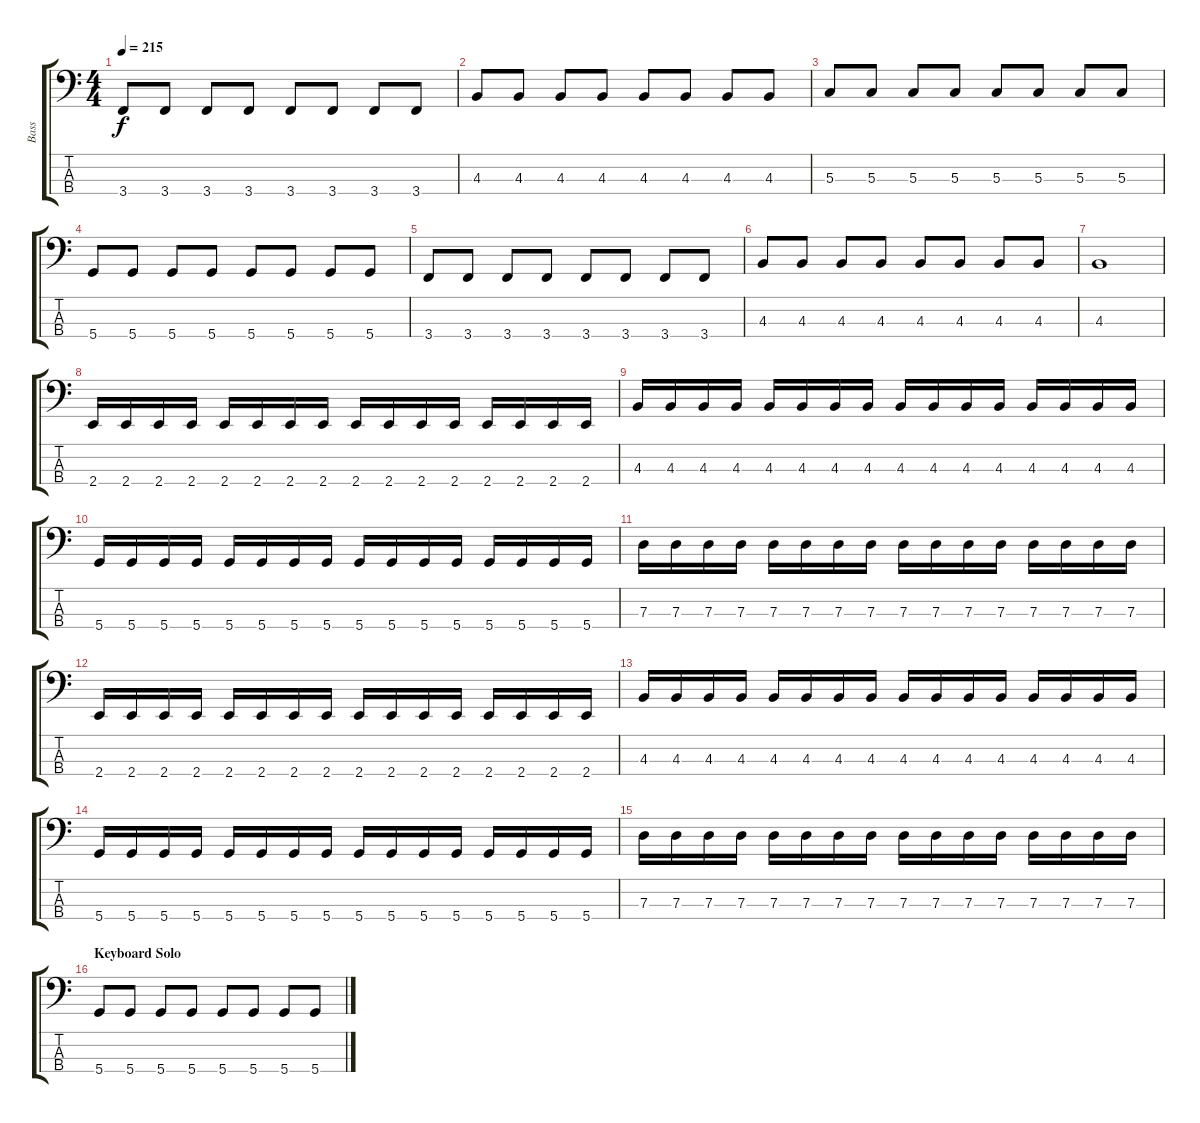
\track ("Bass" "Bass") {instrument electricbassfinger}
\staff {score tabs}
\tuning (F2 C2 G1 D1) {hide}
\ts (4 4)
\tempo 215
\clef f4
\ks c
3.4.8{dy f} 3.4.8 3.4.8 3.4.8 3.4.8 3.4.8 3.4.8 3.4.8 |
4.3.8 4.3.8 4.3.8 4.3.8 4.3.8 4.3.8 4.3.8 4.3.8 |
5.3.8 5.3.8 5.3.8 5.3.8 5.3.8 5.3.8 5.3.8 5.3.8 |
5.4.8 5.4.8 5.4.8 5.4.8 5.4.8 5.4.8 5.4.8 5.4.8 |
3.4.8 3.4.8 3.4.8 3.4.8 3.4.8 3.4.8 3.4.8 3.4.8 |
4.3.8 4.3.8 4.3.8 4.3.8 4.3.8 4.3.8 4.3.8 4.3.8 |
4.3.1 |
2.4.16 2.4.16 2.4.16 2.4.16 2.4.16 2.4.16 2.4.16 2.4.16 2.4.16 2.4.16 2.4.16 2.4.16 2.4.16 2.4.16 2.4.16 2.4.16 |
4.3.16 4.3.16 4.3.16 4.3.16 4.3.16 4.3.16 4.3.16 4.3.16 4.3.16 4.3.16 4.3.16 4.3.16 4.3.16 4.3.16 4.3.16 4.3.16 |
5.4.16 5.4.16 5.4.16 5.4.16 5.4.16 5.4.16 5.4.16 5.4.16 5.4.16 5.4.16 5.4.16 5.4.16 5.4.16 5.4.16 5.4.16 5.4.16 |
7.3.16 7.3.16 7.3.16 7.3.16 7.3.16 7.3.16 7.3.16 7.3.16 7.3.16 7.3.16 7.3.16 7.3.16 7.3.16 7.3.16 7.3.16 7.3.16 |
2.4.16 2.4.16 2.4.16 2.4.16 2.4.16 2.4.16 2.4.16 2.4.16 2.4.16 2.4.16 2.4.16 2.4.16 2.4.16 2.4.16 2.4.16 2.4.16 |
4.3.16 4.3.16 4.3.16 4.3.16 4.3.16 4.3.16 4.3.16 4.3.16 4.3.16 4.3.16 4.3.16 4.3.16 4.3.16 4.3.16 4.3.16 4.3.16 |
5.4.16 5.4.16 5.4.16 5.4.16 5.4.16 5.4.16 5.4.16 5.4.16 5.4.16 5.4.16 5.4.16 5.4.16 5.4.16 5.4.16 5.4.16 5.4.16 |
7.3.16 7.3.16 7.3.16 7.3.16 7.3.16 7.3.16 7.3.16 7.3.16 7.3.16 7.3.16 7.3.16 7.3.16 7.3.16 7.3.16 7.3.16 7.3.16 |
\section ("" "Keyboard Solo")
5.4.8 5.4.8 5.4.8 5.4.8 5.4.8 5.4.8 5.4.8 5.4.8
